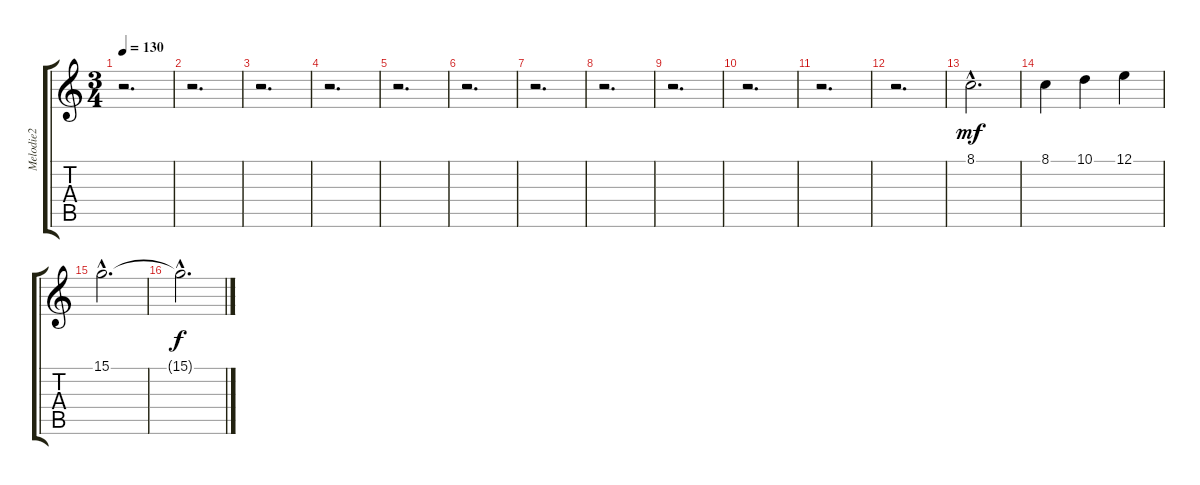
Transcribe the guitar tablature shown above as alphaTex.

\track ("Melodie2" "Melodie2") {instrument stringensemble1}
\staff {score tabs}
\tuning (E4 B3 G3 D3 A2 E2) {hide}
\ts (3 4)
\tempo 130
\clef g2
\ks c
r.2{d dy mf} |
r.2{d} |
r.2{d} |
r.2{d} |
r.2{d} |
r.2{d} |
r.2{d} |
r.2{d} |
r.2{d} |
r.2{d} |
r.2{d} |
r.2{d} |
8.1{hac}.2{d} |
8.1.4 10.1.4 12.1.4 |
15.1{hac}.2{d} |
15.1{hac t}.2{d dy f}
